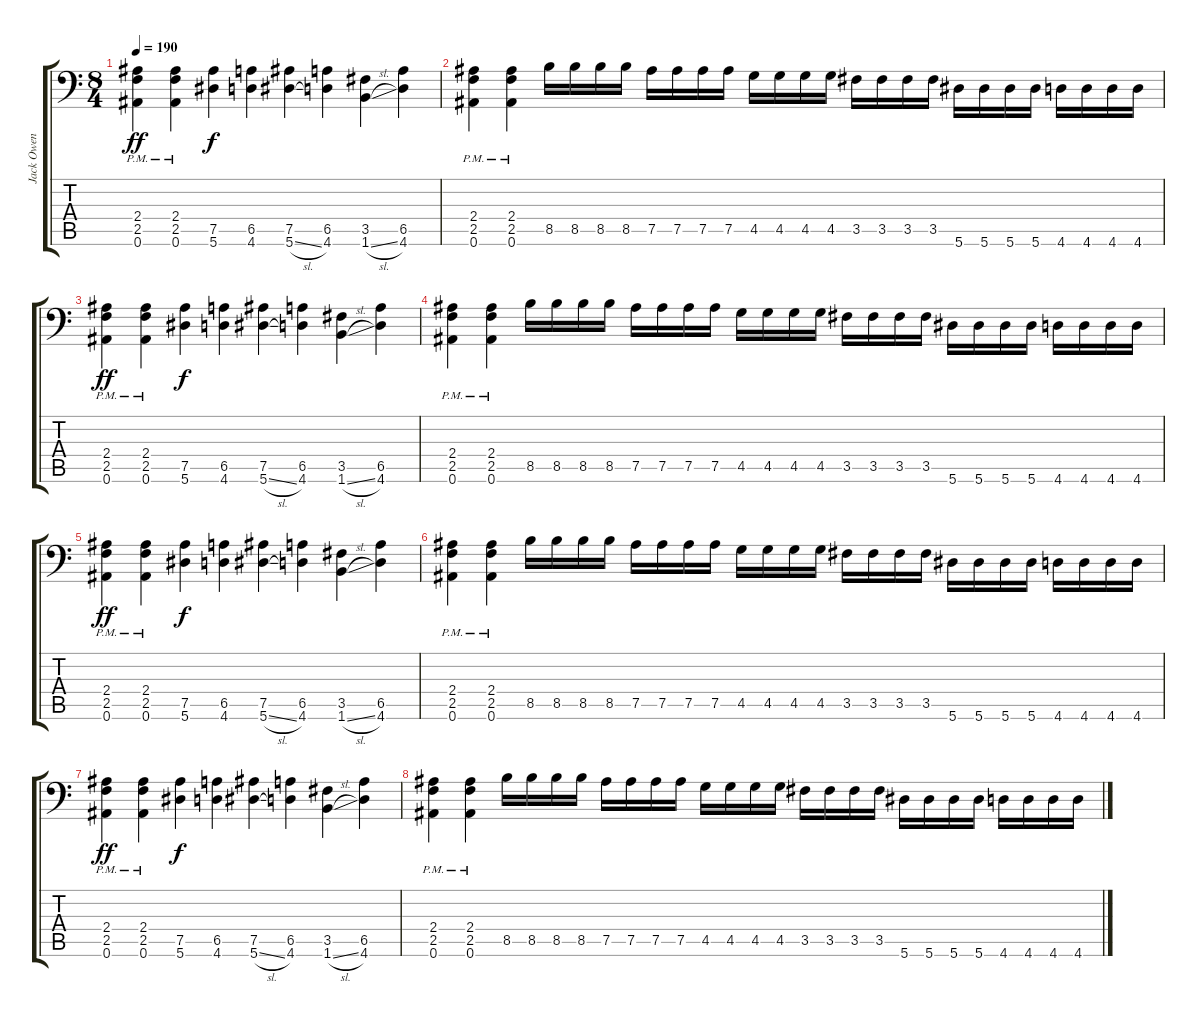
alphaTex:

\track ("Jack Owen" "Jack Owen") {instrument distortionguitar}
\staff {score tabs}
\tuning (Bb3 F3 Db3 Ab2 Eb2 Bb1) {hide}
\ts (8 4)
\tempo 190
\clef f4
\ks c
(2.4 2.5 0.6{pm}).4{dy ff} (2.4 2.5 0.6{pm}).4 (7.5 5.6).4{dy f} (6.5 4.6).4 (7.5 5.6{sl}).4 (6.5 4.6).4 (3.5 1.6{sl}).4 (6.5 4.6).4 |
(2.4 2.5 0.6{pm}).4 (2.4 2.5 0.6{pm}).4 8.5.16 8.5.16 8.5.16 8.5.16 7.5.16 7.5.16 7.5.16 7.5.16 4.5.16 4.5.16 4.5.16 4.5.16 3.5.16 3.5.16 3.5.16 3.5.16 5.6.16 5.6.16 5.6.16 5.6.16 4.6.16 4.6.16 4.6.16 4.6.16 |
(2.4 2.5 0.6{pm}).4{dy ff} (2.4 2.5 0.6{pm}).4 (7.5 5.6).4{dy f} (6.5 4.6).4 (7.5 5.6{sl}).4 (6.5 4.6).4 (3.5 1.6{sl}).4 (6.5 4.6).4 |
(2.4 2.5 0.6{pm}).4 (2.4 2.5 0.6{pm}).4 8.5.16 8.5.16 8.5.16 8.5.16 7.5.16 7.5.16 7.5.16 7.5.16 4.5.16 4.5.16 4.5.16 4.5.16 3.5.16 3.5.16 3.5.16 3.5.16 5.6.16 5.6.16 5.6.16 5.6.16 4.6.16 4.6.16 4.6.16 4.6.16 |
(2.4 2.5 0.6{pm}).4{dy ff} (2.4 2.5 0.6{pm}).4 (7.5 5.6).4{dy f} (6.5 4.6).4 (7.5 5.6{sl}).4 (6.5 4.6).4 (3.5 1.6{sl}).4 (6.5 4.6).4 |
(2.4 2.5 0.6{pm}).4 (2.4 2.5 0.6{pm}).4 8.5.16 8.5.16 8.5.16 8.5.16 7.5.16 7.5.16 7.5.16 7.5.16 4.5.16 4.5.16 4.5.16 4.5.16 3.5.16 3.5.16 3.5.16 3.5.16 5.6.16 5.6.16 5.6.16 5.6.16 4.6.16 4.6.16 4.6.16 4.6.16 |
(2.4 2.5 0.6{pm}).4{dy ff} (2.4 2.5 0.6{pm}).4 (7.5 5.6).4{dy f} (6.5 4.6).4 (7.5 5.6{sl}).4 (6.5 4.6).4 (3.5 1.6{sl}).4 (6.5 4.6).4 |
(2.4 2.5 0.6{pm}).4 (2.4 2.5 0.6{pm}).4 8.5.16 8.5.16 8.5.16 8.5.16 7.5.16 7.5.16 7.5.16 7.5.16 4.5.16 4.5.16 4.5.16 4.5.16 3.5.16 3.5.16 3.5.16 3.5.16 5.6.16 5.6.16 5.6.16 5.6.16 4.6.16 4.6.16 4.6.16 4.6.16
